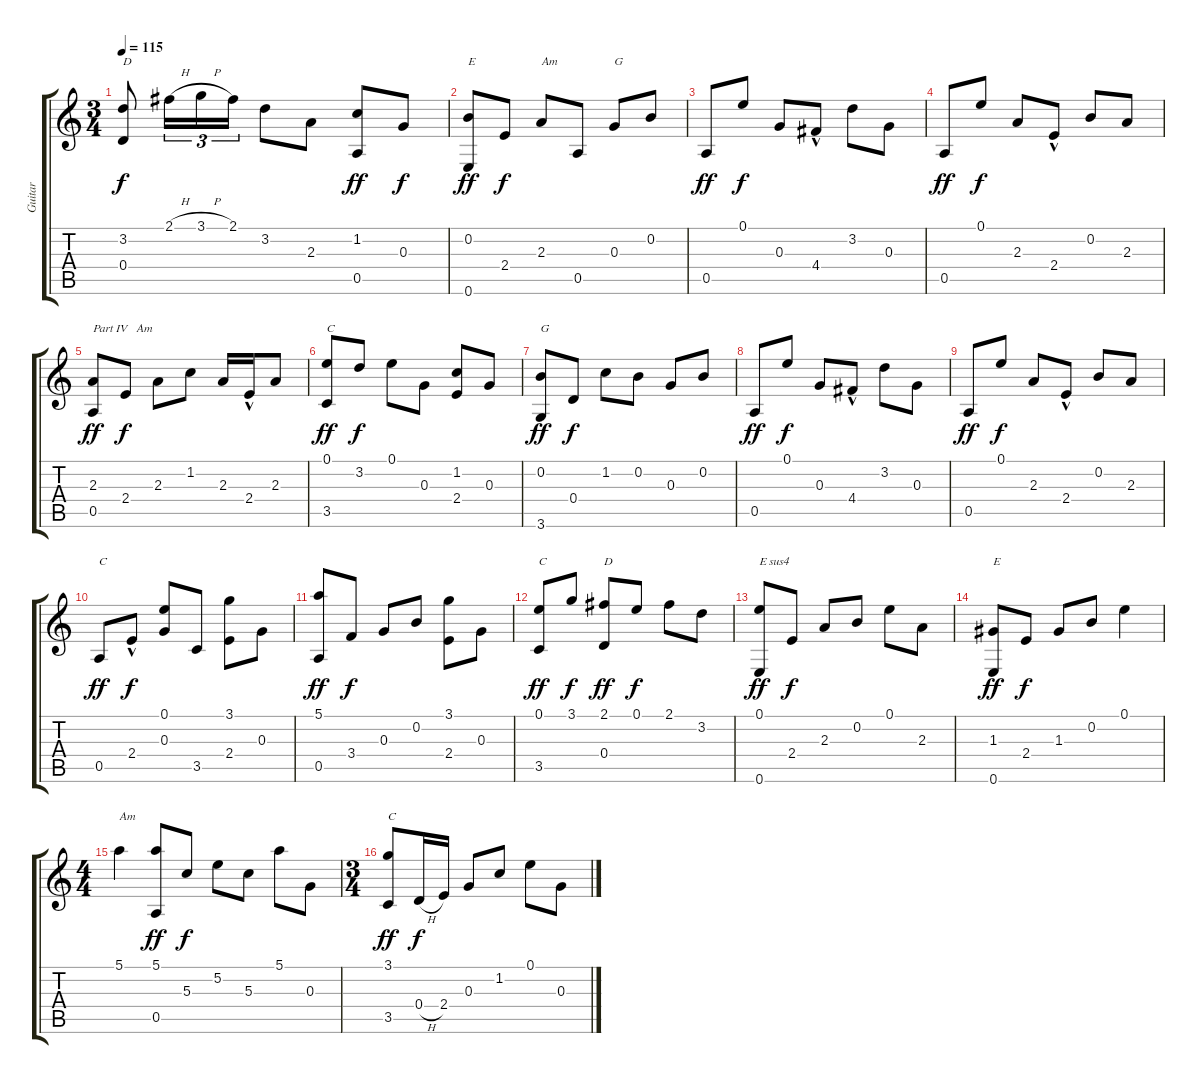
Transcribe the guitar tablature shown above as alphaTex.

\track ("Guitar" "Guitar") {instrument acousticguitarnylon}
\staff {score tabs}
\tuning (E4 B3 G3 D3 A2 E2) {hide}
\ts (3 4)
\tempo 115
\clef g2
\ks c
(3.2 0.4).8{txt "D" dy f} 2.1{h}.16{tu (3 2)} 3.1{h}.16{tu (3 2)} 2.1.16{tu (3 2)} 3.2.8 2.3.8 (1.2 0.5).8{dy ff} 0.3.8{dy f} |
(0.2 0.6).8{txt "E" dy ff} 2.4.8{dy f} 2.3.8{txt "Am"} 0.5.8 0.3.8{txt "G"} 0.2.8 |
0.5.8{dy ff} 0.1.8{dy f} 0.3.8 4.4{hac}.8 3.2.8 0.3.8 |
0.5.8{dy ff} 0.1.8{dy f} 2.3.8 2.4{hac}.8 0.2.8 2.3.8 |
(2.3 0.5).8{txt "Part IV   Am" dy ff} 2.4.8{dy f} 2.3.8 1.2.8 2.3.16 2.4{hac}.16 2.3.8 |
(0.1 3.5).8{txt "C" dy ff} 3.2.8{dy f} 0.1.8 0.3.8 (1.2 2.4).8 0.3.8 |
(0.2 3.6).8{txt "G" dy ff} 0.4.8{dy f} 1.2.8 0.2.8 0.3.8 0.2.8 |
0.5.8{dy ff} 0.1.8{dy f} 0.3.8 4.4{hac}.8 3.2.8 0.3.8 |
0.5.8{dy ff} 0.1.8{dy f} 2.3.8 2.4{hac}.8 0.2.8 2.3.8 |
0.5.8{txt "C" dy ff} 2.4{hac}.8{dy f} (0.1 0.3).8 3.5.8 (3.1 2.4).8 0.3.8 |
(5.1 0.5).8{dy ff} 3.4.8{dy f} 0.3.8 0.2.8 (3.1 2.4).8 0.3.8 |
(0.1 3.5).8{txt "C" dy ff} 3.1.8{dy f} (2.1 0.4).8{txt "D" dy ff} 0.1.8{dy f} 2.1.8 3.2.8 |
(0.1 0.6).8{txt "E sus4" dy ff} 2.4.8{dy f} 2.3.8 0.2.8 0.1.8 2.3.8 |
(1.3 0.6).8{txt "E" dy ff} 2.4.8{dy f} 1.3.8 0.2.8 0.1.4 |
\ts (4 4)
5.1.4{txt "Am"} (5.1 0.5).8{dy ff} 5.3.8{dy f} 5.2.8 5.3.8 5.1.8 0.3.8 |
\ts (3 4)
(3.1 3.5).8{txt "C" dy ff} 0.4{h}.16{dy f} 2.4.16 0.3.8 1.2.8 0.1.8 0.3.8
